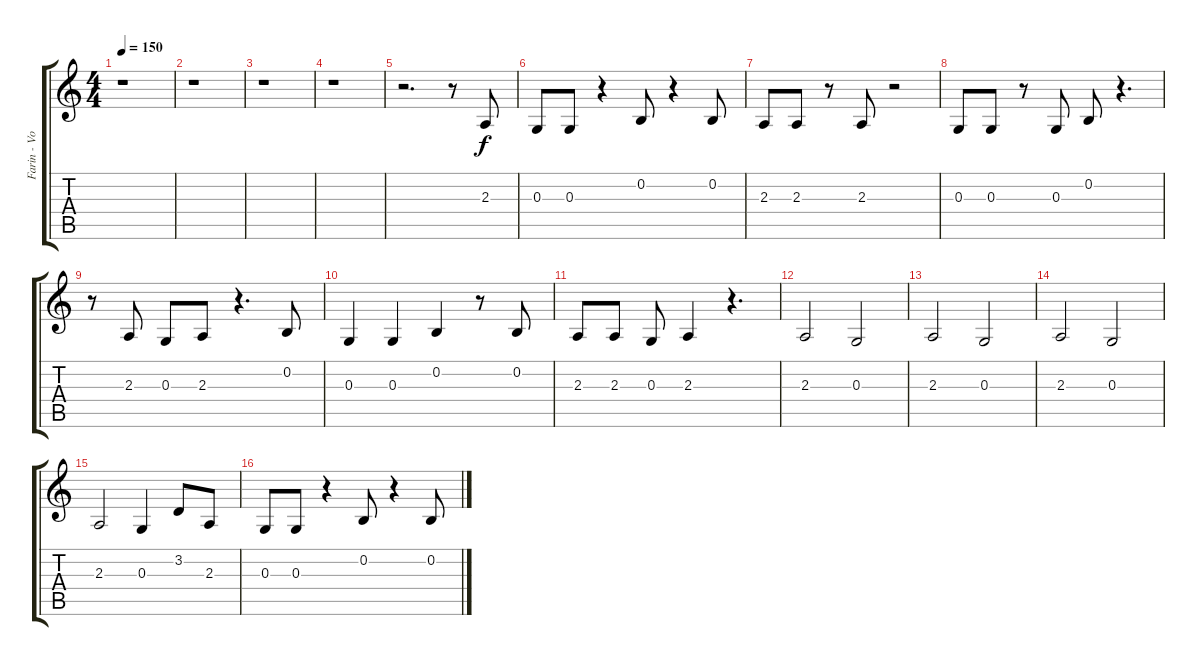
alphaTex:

\track ("Farin - Vocals" "Farin - Vo") {instrument oboe}
\staff {score tabs}
\tuning (E4 B3 G3 D3 A2 E2) {hide}
\ts (4 4)
\tempo 150
\clef g2
\ks c
r.1{dy f instrument oboe} |
r.1 |
r.1 |
r.1 |
r.2{d} r.8 2.3.8 |
0.3.8 0.3.8 r.4 0.2.8 r.4 0.2.8 |
2.3.8 2.3.8 r.8 2.3.8 r.2 |
0.3.8 0.3.8 r.8 0.3.8 0.2.8 r.4{d} |
r.8 2.3.8 0.3.8 2.3.8 r.4{d} 0.2.8 |
0.3.4 0.3.4 0.2.4 r.8 0.2.8 |
2.3.8 2.3.8 0.3.8 2.3.4 r.4{d} |
2.3.2 0.3.2 |
2.3.2 0.3.2 |
2.3.2 0.3.2 |
2.3.2 0.3.4 3.2.8 2.3.8 |
0.3.8 0.3.8 r.4 0.2.8 r.4 0.2.8
